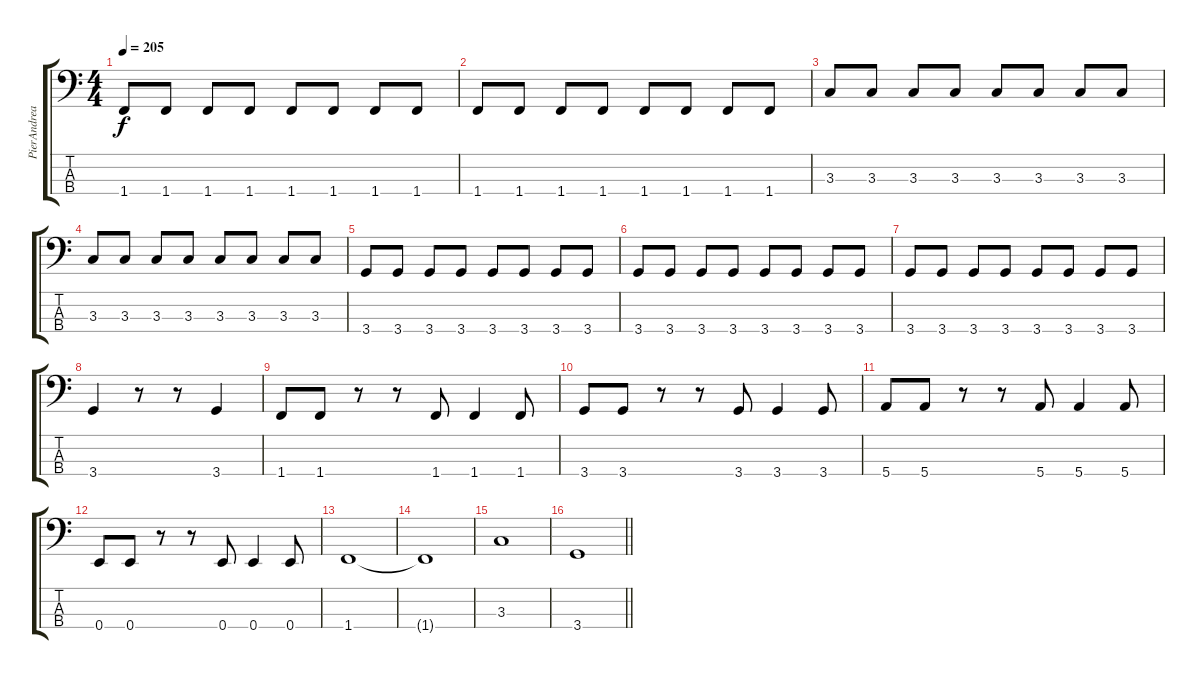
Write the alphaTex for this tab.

\track ("PierAndrea Palumbo" "PierAndrea") {instrument electricbassfinger}
\staff {score tabs}
\tuning (G2 D2 A1 E1) {hide}
\ts (4 4)
\tempo 205
\clef f4
\ks c
1.4.8{dy f} 1.4.8 1.4.8 1.4.8 1.4.8 1.4.8 1.4.8 1.4.8 |
1.4.8 1.4.8 1.4.8 1.4.8 1.4.8 1.4.8 1.4.8 1.4.8 |
3.3.8 3.3.8 3.3.8 3.3.8 3.3.8 3.3.8 3.3.8 3.3.8 |
3.3.8 3.3.8 3.3.8 3.3.8 3.3.8 3.3.8 3.3.8 3.3.8 |
3.4.8 3.4.8 3.4.8 3.4.8 3.4.8 3.4.8 3.4.8 3.4.8 |
3.4.8 3.4.8 3.4.8 3.4.8 3.4.8 3.4.8 3.4.8 3.4.8 |
3.4.8 3.4.8 3.4.8 3.4.8 3.4.8 3.4.8 3.4.8 3.4.8 |
3.4.4 r.8 r.8 3.4.4 |
1.4.8 1.4.8 r.8 r.8 1.4.8 1.4.4 1.4.8 |
3.4.8 3.4.8 r.8 r.8 3.4.8 3.4.4 3.4.8 |
5.4.8 5.4.8 r.8 r.8 5.4.8 5.4.4 5.4.8 |
0.4.8 0.4.8 r.8 r.8 0.4.8 0.4.4 0.4.8 |
1.4.1 |
1.4{t}.1 |
3.3.1 |
\barLineRight lightlight
3.4.1
